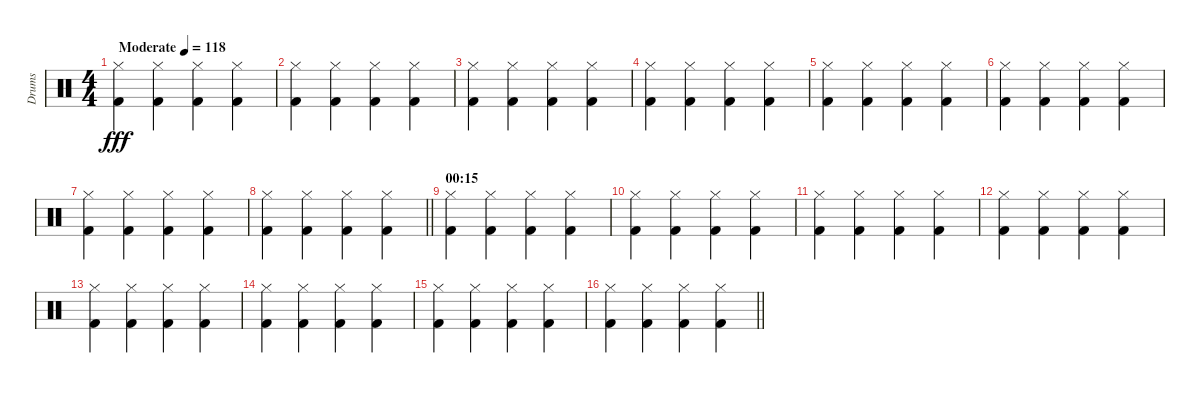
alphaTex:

\track ("Drums" "Drums") {instrument percussion}
\staff {score}
\articulation defaults
\ts (4 4)
\tempo (118 "Moderate")
\clef neutral
\ks c
("Hi-Hat (closed)" "Kick (hit) 2").4{dy fff} ("Hi-Hat (closed)" "Kick (hit) 2").4 ("Hi-Hat (closed)" "Kick (hit) 2").4 ("Hi-Hat (closed)" "Kick (hit) 2").4 |
("Hi-Hat (closed)" "Kick (hit) 2").4 ("Hi-Hat (closed)" "Kick (hit) 2").4 ("Hi-Hat (closed)" "Kick (hit) 2").4 ("Hi-Hat (closed)" "Kick (hit) 2").4 |
("Hi-Hat (closed)" "Kick (hit) 2").4 ("Hi-Hat (closed)" "Kick (hit) 2").4 ("Hi-Hat (closed)" "Kick (hit) 2").4 ("Hi-Hat (closed)" "Kick (hit) 2").4 |
("Hi-Hat (closed)" "Kick (hit) 2").4 ("Hi-Hat (closed)" "Kick (hit) 2").4 ("Hi-Hat (closed)" "Kick (hit) 2").4 ("Hi-Hat (closed)" "Kick (hit) 2").4 |
("Hi-Hat (closed)" "Kick (hit) 2").4 ("Hi-Hat (closed)" "Kick (hit) 2").4 ("Hi-Hat (closed)" "Kick (hit) 2").4 ("Hi-Hat (closed)" "Kick (hit) 2").4 |
("Hi-Hat (closed)" "Kick (hit) 2").4 ("Hi-Hat (closed)" "Kick (hit) 2").4 ("Hi-Hat (closed)" "Kick (hit) 2").4 ("Hi-Hat (closed)" "Kick (hit) 2").4 |
("Hi-Hat (closed)" "Kick (hit) 2").4 ("Hi-Hat (closed)" "Kick (hit) 2").4 ("Hi-Hat (closed)" "Kick (hit) 2").4 ("Hi-Hat (closed)" "Kick (hit) 2").4 |
\barLineRight lightlight
("Hi-Hat (closed)" "Kick (hit) 2").4 ("Hi-Hat (closed)" "Kick (hit) 2").4 ("Hi-Hat (closed)" "Kick (hit) 2").4 ("Hi-Hat (closed)" "Kick (hit) 2").4 |
\section ("" "00:15")
("Hi-Hat (closed)" "Kick (hit) 2").4 ("Hi-Hat (closed)" "Kick (hit) 2").4 ("Hi-Hat (closed)" "Kick (hit) 2").4 ("Hi-Hat (closed)" "Kick (hit) 2").4 |
("Hi-Hat (closed)" "Kick (hit) 2").4 ("Hi-Hat (closed)" "Kick (hit) 2").4 ("Hi-Hat (closed)" "Kick (hit) 2").4 ("Hi-Hat (closed)" "Kick (hit) 2").4 |
("Hi-Hat (closed)" "Kick (hit) 2").4 ("Hi-Hat (closed)" "Kick (hit) 2").4 ("Hi-Hat (closed)" "Kick (hit) 2").4 ("Hi-Hat (closed)" "Kick (hit) 2").4 |
("Hi-Hat (closed)" "Kick (hit) 2").4 ("Hi-Hat (closed)" "Kick (hit) 2").4 ("Hi-Hat (closed)" "Kick (hit) 2").4 ("Hi-Hat (closed)" "Kick (hit) 2").4 |
("Hi-Hat (closed)" "Kick (hit) 2").4 ("Hi-Hat (closed)" "Kick (hit) 2").4 ("Hi-Hat (closed)" "Kick (hit) 2").4 ("Hi-Hat (closed)" "Kick (hit) 2").4 |
("Hi-Hat (closed)" "Kick (hit) 2").4 ("Hi-Hat (closed)" "Kick (hit) 2").4 ("Hi-Hat (closed)" "Kick (hit) 2").4 ("Hi-Hat (closed)" "Kick (hit) 2").4 |
("Hi-Hat (closed)" "Kick (hit) 2").4 ("Hi-Hat (closed)" "Kick (hit) 2").4 ("Hi-Hat (closed)" "Kick (hit) 2").4 ("Hi-Hat (closed)" "Kick (hit) 2").4 |
\barLineRight lightlight
("Hi-Hat (closed)" "Kick (hit) 2").4 ("Hi-Hat (closed)" "Kick (hit) 2").4 ("Hi-Hat (closed)" "Kick (hit) 2").4 ("Hi-Hat (closed)" "Kick (hit) 2").4
